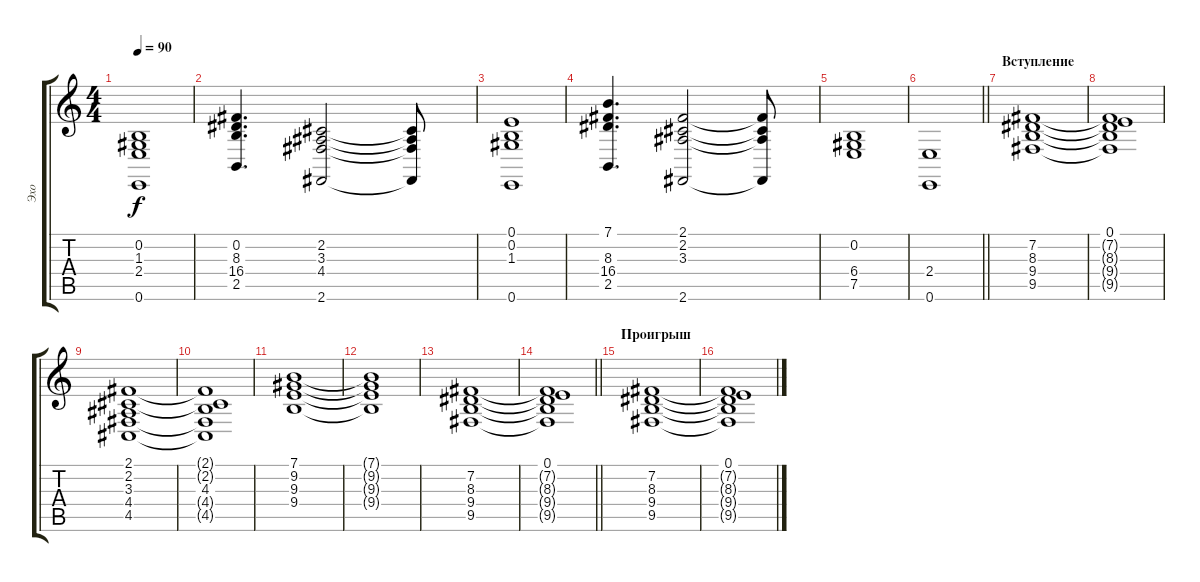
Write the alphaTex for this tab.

\track ("Эхо" "Эхо") {instrument pad2warm}
\staff {score tabs}
\tuning (E4 B3 G3 D3 A2 E2) {hide}
\ts (4 4)
\tempo 90
\clef g2
\ks c
(0.2 1.3 2.4 0.6).1{dy f} |
(0.2 8.3 16.4 2.5).4{d} (2.2 3.3 4.4 2.6).2 (2.2{t} 3.3{t} 4.4{t} 2.6{t}).8 |
(0.1 0.2 1.3 0.6).1 |
(7.1 8.3 16.4 2.5).4{d} (2.1 2.2 3.3 2.6).2 (2.1{t} 2.2{t} 3.3{t} 2.6{t}).8 |
(0.2 6.4 7.5).1 |
\barLineRight lightlight
(2.4 0.6).1{volume 0} |
\section ("" "Вступление")
(7.2 8.3 9.4 9.5).1{volume 7 instrument pad2warm} |
(0.1 7.2{t} 8.3{t} 9.4{t} 9.5{t}).1 |
(2.1 2.2 3.3 4.4 4.5).1 |
(2.1{t} 2.2{t} 4.3 4.4{t} 4.5{t}).1 |
(7.1 9.2 9.3 9.4).1 |
(7.1{t} 9.2{t} 9.3{t} 9.4{t}).1 |
(7.2 8.3 9.4 9.5).1 |
\barLineRight lightlight
(0.1 7.2{t} 8.3{t} 9.4{t} 9.5{t}).1 |
\section ("" "Проигрыш")
(7.2 8.3 9.4 9.5).1{volume 7 instrument stringensemble1} |
(0.1 7.2{t} 8.3{t} 9.4{t} 9.5{t}).1
